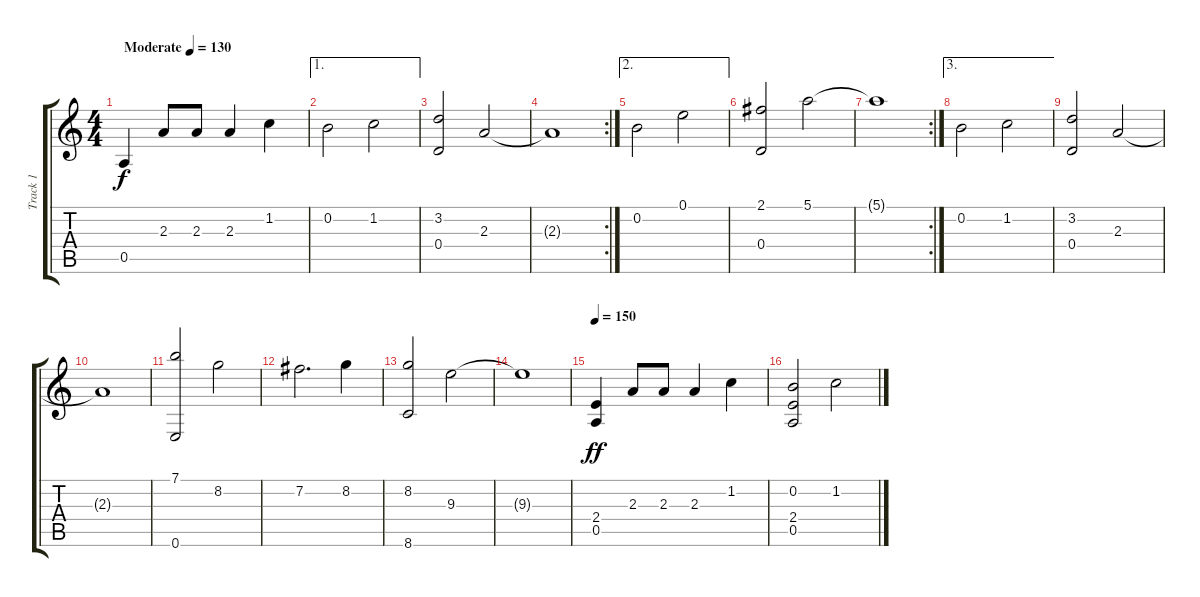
\track ("Track 1" "Track 1") {instrument acousticguitarnylon}
\staff {score tabs}
\tuning (E4 B3 G3 D3 A2 E2) {hide}
\ts (4 4)
\tempo (130 "Moderate")
\clef g2
\ks c
0.5.4{dy f instrument acousticguitarnylon} 2.3.8 2.3.8 2.3.4 1.2.4 |
\ae 1
0.2.2 1.2.2 |
(3.2 0.4).2 2.3.2 |
\rc 2
2.3{t}.1 |
\ae 2
0.2.2 0.1.2 |
(2.1 0.4).2 5.1.2 |
\rc 2
5.1{t}.1 |
\ae 3
0.2.2 1.2.2 |
(3.2 0.4).2 2.3.2 |
2.3{t}.1 |
(7.1 0.6).2 8.2.2 |
7.2.2{d} 8.2.4 |
(8.2 8.6).2 9.3.2 |
9.3{t}.1 |
\tempo 150
(2.4 0.5).4{dy ff} 2.3.8 2.3.8 2.3.4 1.2.4 |
(0.2 2.4 0.5).2 1.2.2
